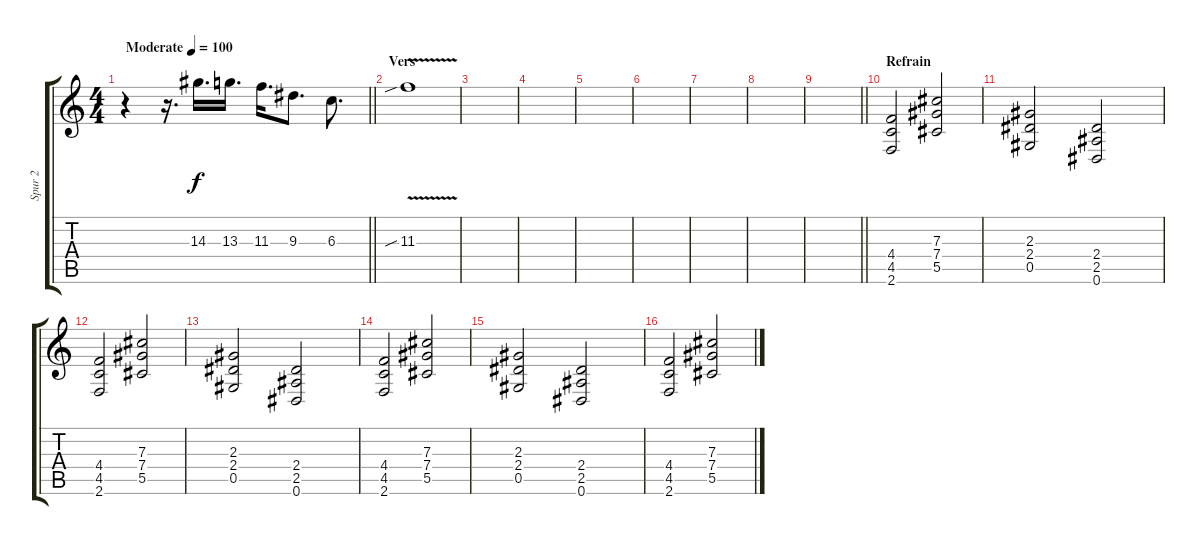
\track ("Spur 2" "Spur 2") {instrument overdrivenguitar}
\staff {score tabs}
\tuning (Eb4 Bb3 Gb3 Db3 Ab2 Eb2) {hide}
\ts (4 4)
\tempo (100 "Moderate")
\clef g2
\barLineRight lightlight
\ks c
r.4{dy f instrument overdrivenguitar} r.16{d} 14.3.16{d} 13.3.16{d} 11.3.16{d} 9.3.8{d} 6.3.8{d} |
\section ("" "Vers")
11.3{v sib}.1 |
|
|
|
|
|
|
\barLineRight lightlight
|
\section ("" "Refrain")
(4.4 4.5 2.6).2 (7.3 7.4 5.5).2 |
(2.3 2.4 0.5).2 (2.4 2.5 0.6).2 |
(4.4 4.5 2.6).2 (7.3 7.4 5.5).2 |
(2.3 2.4 0.5).2 (2.4 2.5 0.6).2 |
(4.4 4.5 2.6).2 (7.3 7.4 5.5).2 |
(2.3 2.4 0.5).2 (2.4 2.5 0.6).2 |
(4.4 4.5 2.6).2 (7.3 7.4 5.5).2
